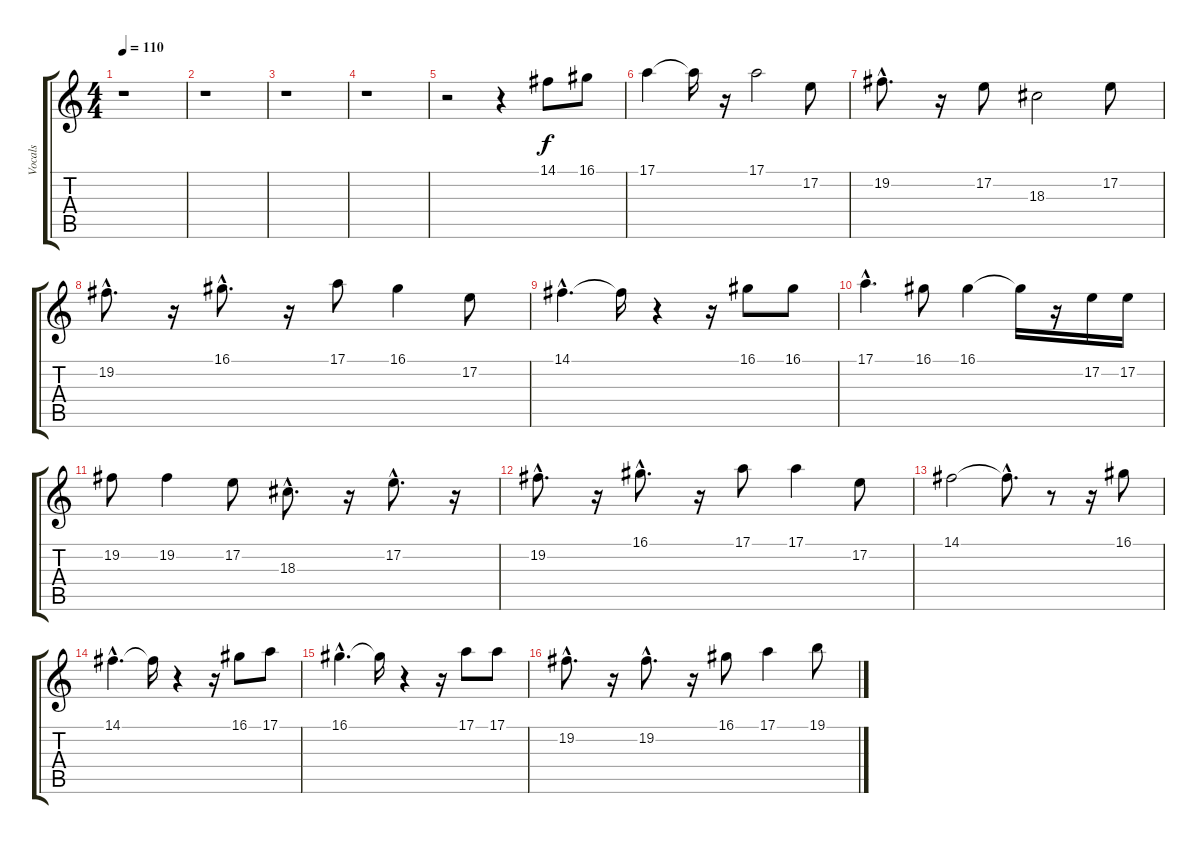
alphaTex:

\track ("Vocals" "Vocals") {instrument choiraahs}
\staff {score tabs}
\tuning (E4 B3 G3 D3 A2 E2) {hide}
\ts (4 4)
\tempo 110
\clef g2
\ks c
r.1{dy f instrument choiraahs} |
r.1 |
r.1 |
r.1 |
r.2 r.4 14.1.8 16.1.8 |
17.1.4 17.1{t}.16 r.16 17.1.2 17.2.8 |
19.2{hac}.8{d} r.16 17.2.8 18.3.2 17.2.8 |
19.2{hac}.8{d} r.16 16.1{hac}.8{d} r.16 17.1.8 16.1.4 17.2.8 |
14.1{hac}.4{d} 14.1{t}.16 r.4 r.16 16.1.8 16.1.8 |
17.1{hac}.4{d} 16.1.8 16.1.4 16.1{t}.16 r.16 17.2.16 17.2.16 |
19.2.8 19.2.4 17.2.8 18.3{hac}.8{d} r.16 17.2{hac}.8{d} r.16 |
19.2{hac}.8{d} r.16 16.1{hac}.8{d} r.16 17.1.8 17.1.4 17.2.8 |
14.1.2 14.1{hac t}.8{d} r.8 r.16 16.1.8 |
14.1{hac}.4{d} 14.1{t}.16 r.4 r.16 16.1.8 17.1.8 |
16.1{hac}.4{d} 16.1{t}.16 r.4 r.16 17.1.8 17.1.8 |
19.2{hac}.8{d} r.16 19.2{hac}.8{d} r.16 16.1.8 17.1.4 19.1.8
